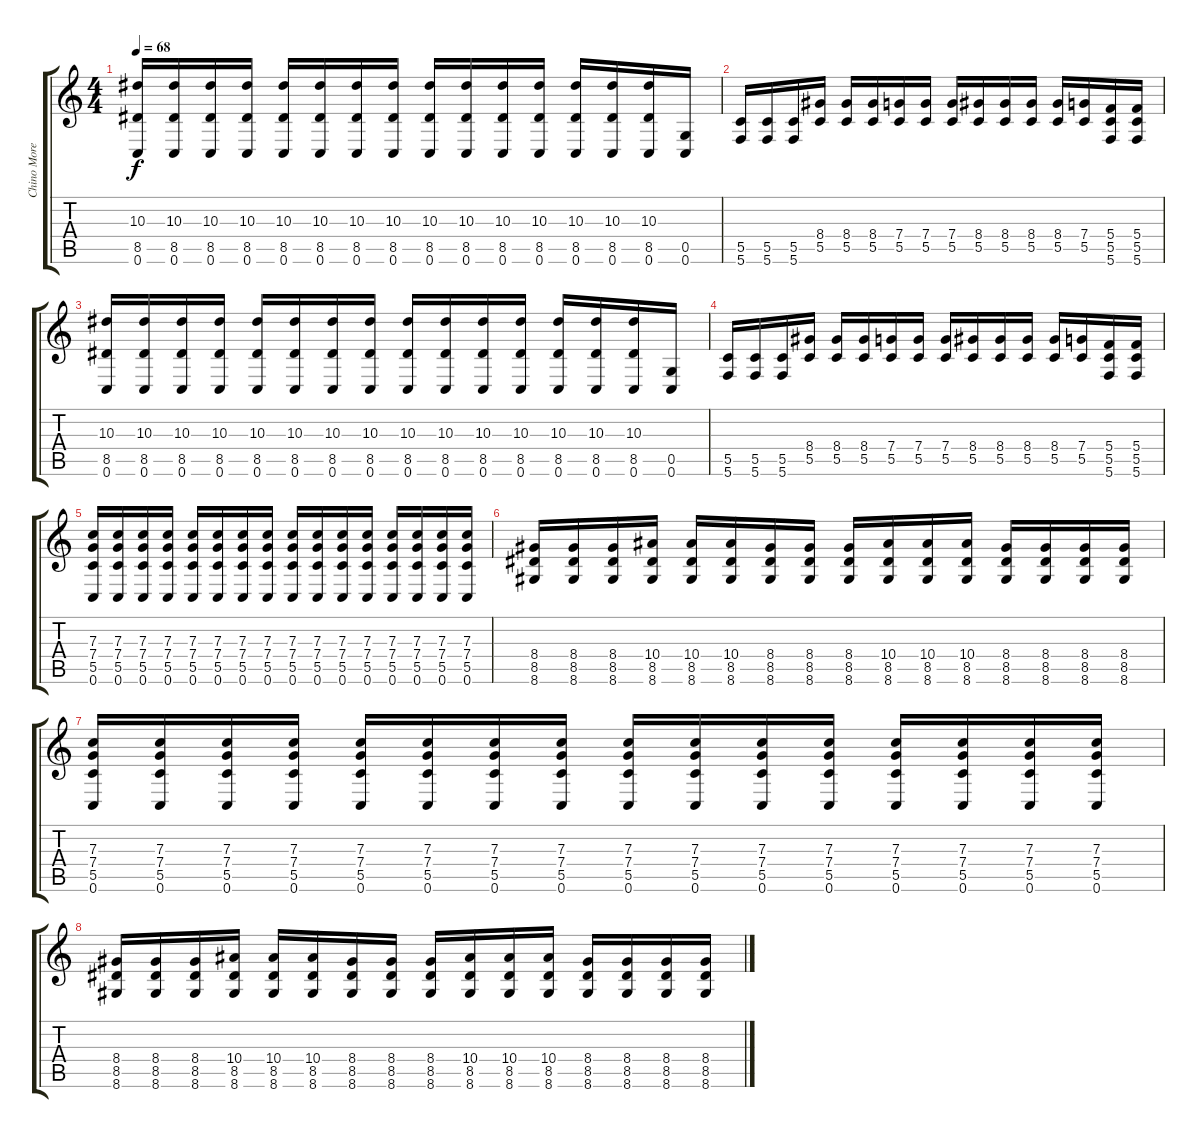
\track ("Chino Moreno" "Chino More") {instrument overdrivenguitar}
\staff {score tabs}
\tuning (D4 A3 F3 C3 G2 C2) {hide}
\ts (4 4)
\tempo 68
\clef g2
\ks c
(10.3 8.5 0.6).16{dy f} (10.3 8.5 0.6).16 (10.3 8.5 0.6).16 (10.3 8.5 0.6).16 (10.3 8.5 0.6).16 (10.3 8.5 0.6).16 (10.3 8.5 0.6).16 (10.3 8.5 0.6).16 (10.3 8.5 0.6).16 (10.3 8.5 0.6).16 (10.3 8.5 0.6).16 (10.3 8.5 0.6).16 (10.3 8.5 0.6).16 (10.3 8.5 0.6).16 (10.3 8.5 0.6).16 (0.5 0.6).16 |
(5.5 5.6).16 (5.5 5.6).16 (5.5 5.6).16 (8.4 5.5).16 (8.4 5.5).16 (8.4 5.5).16 (7.4 5.5).16 (7.4 5.5).16 (7.4 5.5).16 (8.4 5.5).16 (8.4 5.5).16 (8.4 5.5).16 (8.4 5.5).16 (7.4 5.5).16 (5.4 5.5 5.6).16 (5.4 5.5 5.6).16 |
(10.3 8.5 0.6).16 (10.3 8.5 0.6).16 (10.3 8.5 0.6).16 (10.3 8.5 0.6).16 (10.3 8.5 0.6).16 (10.3 8.5 0.6).16 (10.3 8.5 0.6).16 (10.3 8.5 0.6).16 (10.3 8.5 0.6).16 (10.3 8.5 0.6).16 (10.3 8.5 0.6).16 (10.3 8.5 0.6).16 (10.3 8.5 0.6).16 (10.3 8.5 0.6).16 (10.3 8.5 0.6).16 (0.5 0.6).16 |
(5.5 5.6).16 (5.5 5.6).16 (5.5 5.6).16 (8.4 5.5).16 (8.4 5.5).16 (8.4 5.5).16 (7.4 5.5).16 (7.4 5.5).16 (7.4 5.5).16 (8.4 5.5).16 (8.4 5.5).16 (8.4 5.5).16 (8.4 5.5).16 (7.4 5.5).16 (5.4 5.5 5.6).16 (5.4 5.5 5.6).16 |
(7.3 7.4 5.5 0.6).16{instrument distortionguitar} (7.3 7.4 5.5 0.6).16 (7.3 7.4 5.5 0.6).16 (7.3 7.4 5.5 0.6).16 (7.3 7.4 5.5 0.6).16 (7.3 7.4 5.5 0.6).16 (7.3 7.4 5.5 0.6).16 (7.3 7.4 5.5 0.6).16 (7.3 7.4 5.5 0.6).16 (7.3 7.4 5.5 0.6).16 (7.3 7.4 5.5 0.6).16 (7.3 7.4 5.5 0.6).16 (7.3 7.4 5.5 0.6).16 (7.3 7.4 5.5 0.6).16 (7.3 7.4 5.5 0.6).16 (7.3 7.4 5.5 0.6).16 |
(8.4 8.5 8.6).16 (8.4 8.5 8.6).16 (8.4 8.5 8.6).16 (10.4 8.5 8.6).16 (10.4 8.5 8.6).16 (10.4 8.5 8.6).16 (8.4 8.5 8.6).16 (8.4 8.5 8.6).16 (8.4 8.5 8.6).16 (10.4 8.5 8.6).16 (10.4 8.5 8.6).16 (10.4 8.5 8.6).16 (8.4 8.5 8.6).16 (8.4 8.5 8.6).16 (8.4 8.5 8.6).16 (8.4 8.5 8.6).16 |
(7.3 7.4 5.5 0.6).16 (7.3 7.4 5.5 0.6).16 (7.3 7.4 5.5 0.6).16 (7.3 7.4 5.5 0.6).16 (7.3 7.4 5.5 0.6).16 (7.3 7.4 5.5 0.6).16 (7.3 7.4 5.5 0.6).16 (7.3 7.4 5.5 0.6).16 (7.3 7.4 5.5 0.6).16 (7.3 7.4 5.5 0.6).16 (7.3 7.4 5.5 0.6).16 (7.3 7.4 5.5 0.6).16 (7.3 7.4 5.5 0.6).16 (7.3 7.4 5.5 0.6).16 (7.3 7.4 5.5 0.6).16 (7.3 7.4 5.5 0.6).16 |
(8.4 8.5 8.6).16 (8.4 8.5 8.6).16 (8.4 8.5 8.6).16 (10.4 8.5 8.6).16 (10.4 8.5 8.6).16 (10.4 8.5 8.6).16 (8.4 8.5 8.6).16 (8.4 8.5 8.6).16 (8.4 8.5 8.6).16 (10.4 8.5 8.6).16 (10.4 8.5 8.6).16 (10.4 8.5 8.6).16 (8.4 8.5 8.6).16 (8.4 8.5 8.6).16 (8.4 8.5 8.6).16 (8.4 8.5 8.6).16
